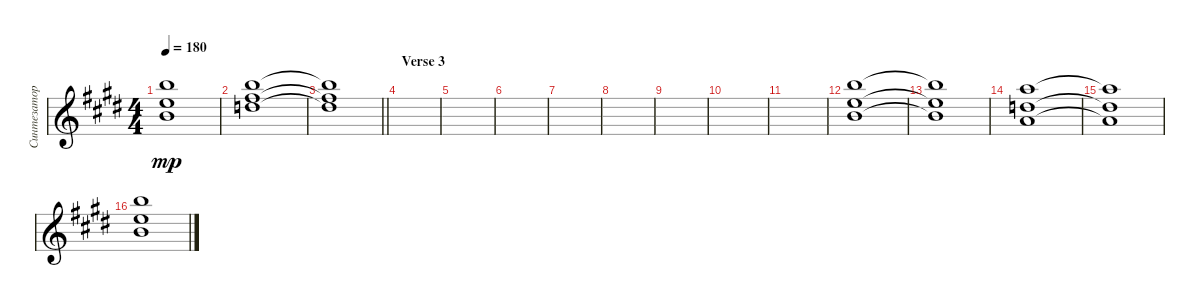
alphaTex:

\track ("Синтезатор" "Синтезатор") {instrument churchorgan}
\staff {score}
\tuning (E4 B3 G3 D3 A2 E2) {hide}
\ts (4 4)
\tempo 180
\clef g2
\ks c#minor
(19.1{t} 17.2{t} 16.3{t}).1{dy mp} |
(19.1 19.2 19.3).1 |
\barLineRight lightlight
(19.1{t} 19.2{t} 19.3{t}).1 |
\section ("" "Verse 3")
|
|
|
|
|
|
|
|
(19.1 17.2 16.3).1 |
(19.1{t} 17.2{t} 16.3{t}).1 |
(17.1 15.2 14.3).1 |
(17.1{t} 15.2{t} 14.3{t}).1 |
(19.1 17.2 16.3).1
